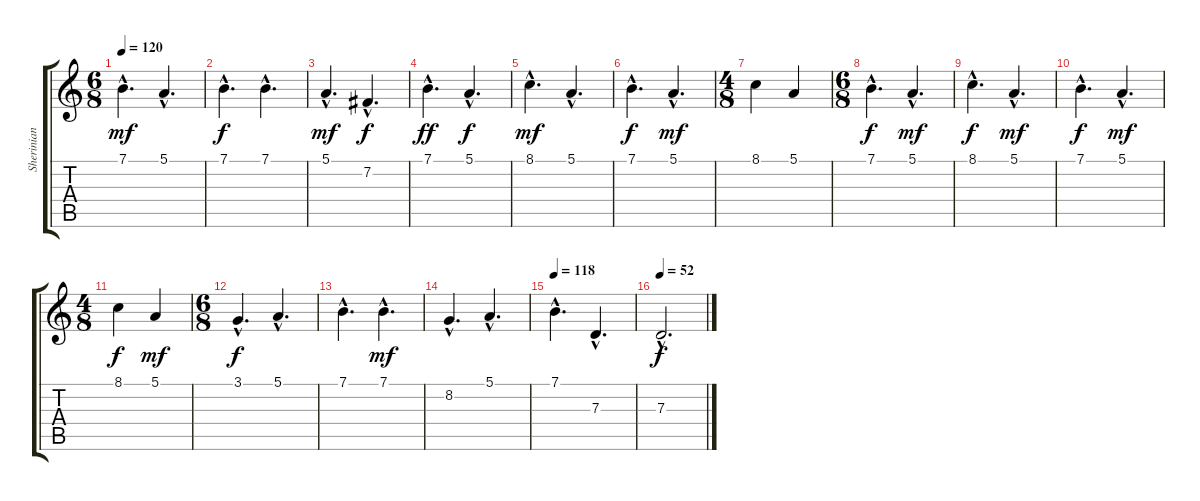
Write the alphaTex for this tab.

\track ("Sherinian Lead Square" "Sherinian ") {instrument lead1square}
\staff {score tabs}
\tuning (E4 B3 G3 D3 A2 E2) {hide}
\ts (6 8)
\tempo 120
\clef g2
\ks c
7.1{hac}.4{d dy mf} 5.1{hac}.4{d} |
7.1{hac}.4{d dy f} 7.1{hac}.4{d} |
5.1{hac}.4{d dy mf} 7.2{hac}.4{d dy f} |
7.1{hac}.4{d dy ff} 5.1{hac}.4{d dy f} |
8.1{hac}.4{d dy mf} 5.1{hac}.4{d} |
7.1{hac}.4{d dy f} 5.1{hac}.4{d dy mf} |
\ts (4 8)
8.1.4 5.1.4 |
\ts (6 8)
7.1{hac}.4{d dy f} 5.1{hac}.4{d dy mf} |
8.1{hac}.4{d dy f} 5.1{hac}.4{d dy mf} |
7.1{hac}.4{d dy f} 5.1{hac}.4{d dy mf} |
\ts (4 8)
8.1.4{dy f} 5.1.4{dy mf} |
\ts (6 8)
3.1{hac}.4{d dy f} 5.1{hac}.4{d} |
7.1{hac}.4{d} 7.1{hac}.4{d dy mf} |
8.2{hac}.4{d} 5.1{hac}.4{d} |
\tempo 118
7.1{hac}.4{d} 7.3{hac}.4{d} |
\tempo 52
7.3{hac}.2{d dy f}
